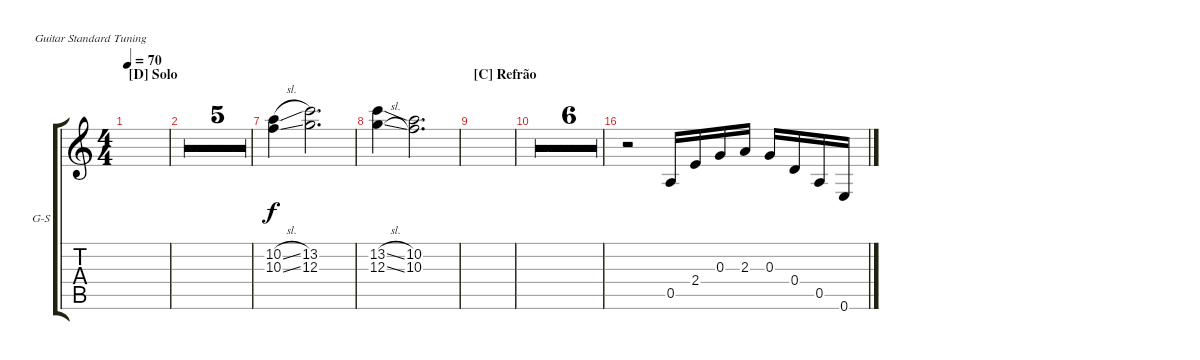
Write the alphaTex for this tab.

\defaultSystemsLayout 4
\bracketExtendMode groupsimilarinstruments
\firstSystemTrackNameOrientation horizontal
\otherSystemsTrackNameOrientation horizontal
\track ("Guitar Slide" "G-S") {multiBarRest instrument electricguitarclean}
\staff {score tabs}
\tuning (E4 B3 G3 D3 A2 E2)
\ts (4 4)
\section ("D" "Solo")
\tempo 70
\clef g2
\ks c
|
|
|
|
|
|
(10.3{sl} 10.2{sl}).4 (13.2 12.3).2{d} |
(13.2{sl} 12.3{sl}).4 (10.3 10.2).2{d} |
\section ("C" "Refrão")
|
|
|
|
|
|
|
r.2 0.5.16 2.4.16 0.3.16 2.3.16 0.3.16 0.4.16 0.5.16 0.6.16
